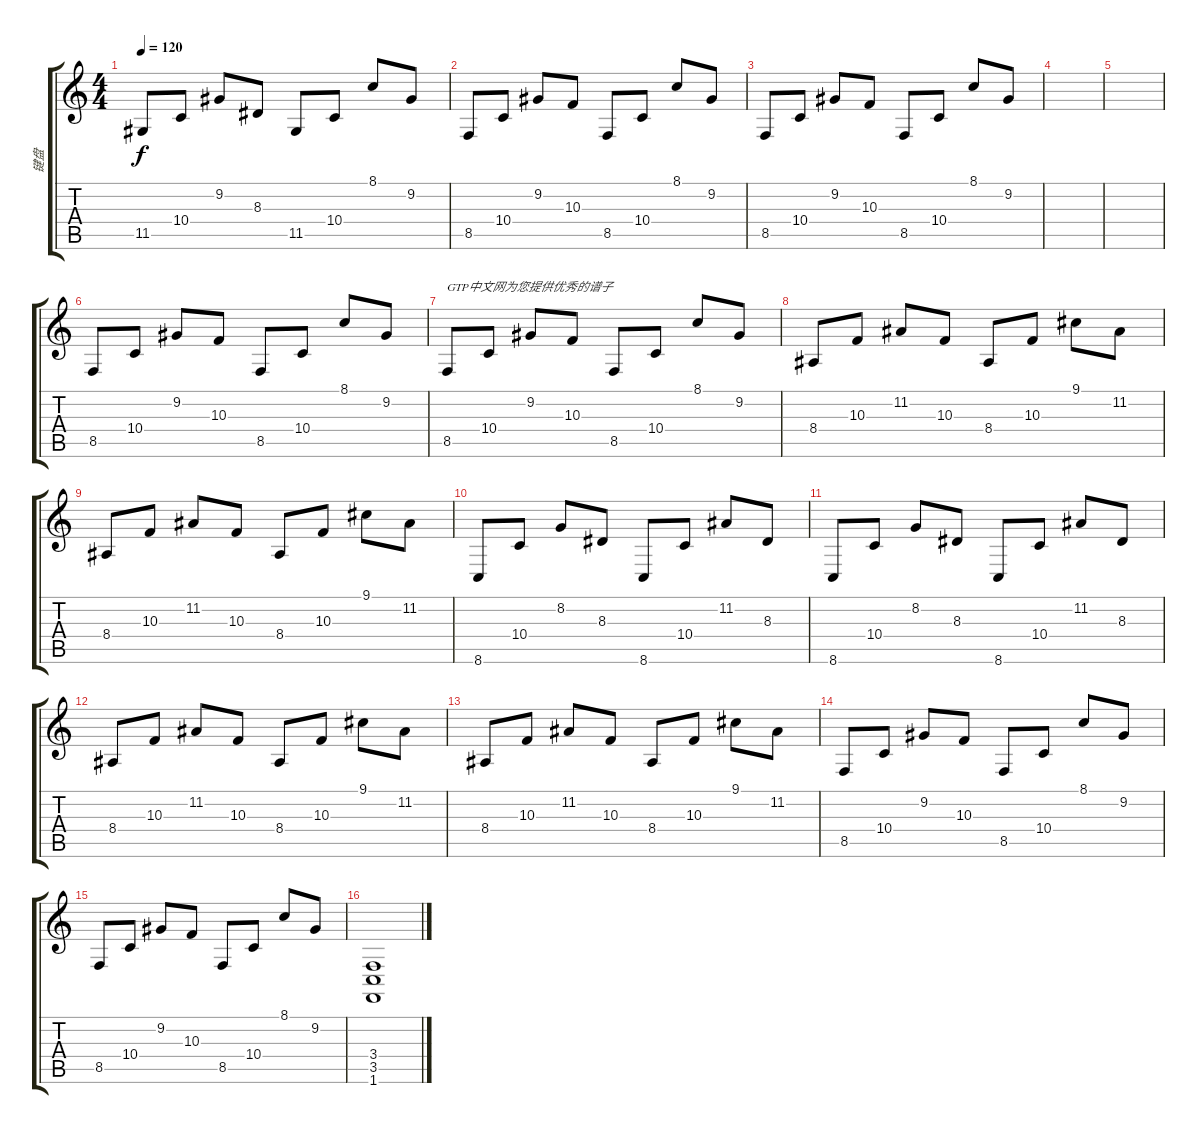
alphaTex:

\track ("键盘" "键盘") {instrument electricpiano2}
\staff {score tabs}
\tuning (E4 B3 G3 D3 A2 E2) {hide}
\ts (4 4)
\tempo 120
\clef g2
\ks c
11.5.8{dy f} 10.4.8 9.2.8 8.3.8 11.5.8 10.4.8 8.1.8 9.2.8 |
8.5.8 10.4.8 9.2.8 10.3.8 8.5.8 10.4.8 8.1.8 9.2.8 |
8.5.8 10.4.8 9.2.8 10.3.8 8.5.8 10.4.8 8.1.8 9.2.8 |
|
|
8.5.8 10.4.8 9.2.8 10.3.8 8.5.8 10.4.8 8.1.8 9.2.8 |
8.5.8{txt "GTP中文网为您提供优秀的谱子"} 10.4.8 9.2.8 10.3.8 8.5.8 10.4.8 8.1.8 9.2.8 |
8.4.8 10.3.8 11.2.8 10.3.8 8.4.8 10.3.8 9.1.8 11.2.8 |
8.4.8 10.3.8 11.2.8 10.3.8 8.4.8 10.3.8 9.1.8 11.2.8 |
8.6.8 10.4.8 8.2.8 8.3.8 8.6.8 10.4.8 11.2.8 8.3.8 |
8.6.8 10.4.8 8.2.8 8.3.8 8.6.8 10.4.8 11.2.8 8.3.8 |
8.4.8 10.3.8 11.2.8 10.3.8 8.4.8 10.3.8 9.1.8 11.2.8 |
8.4.8 10.3.8 11.2.8 10.3.8 8.4.8 10.3.8 9.1.8 11.2.8 |
8.5.8 10.4.8 9.2.8 10.3.8 8.5.8 10.4.8 8.1.8 9.2.8 |
8.5.8 10.4.8 9.2.8 10.3.8 8.5.8 10.4.8 8.1.8 9.2.8 |
(3.4 3.5 1.6).1
